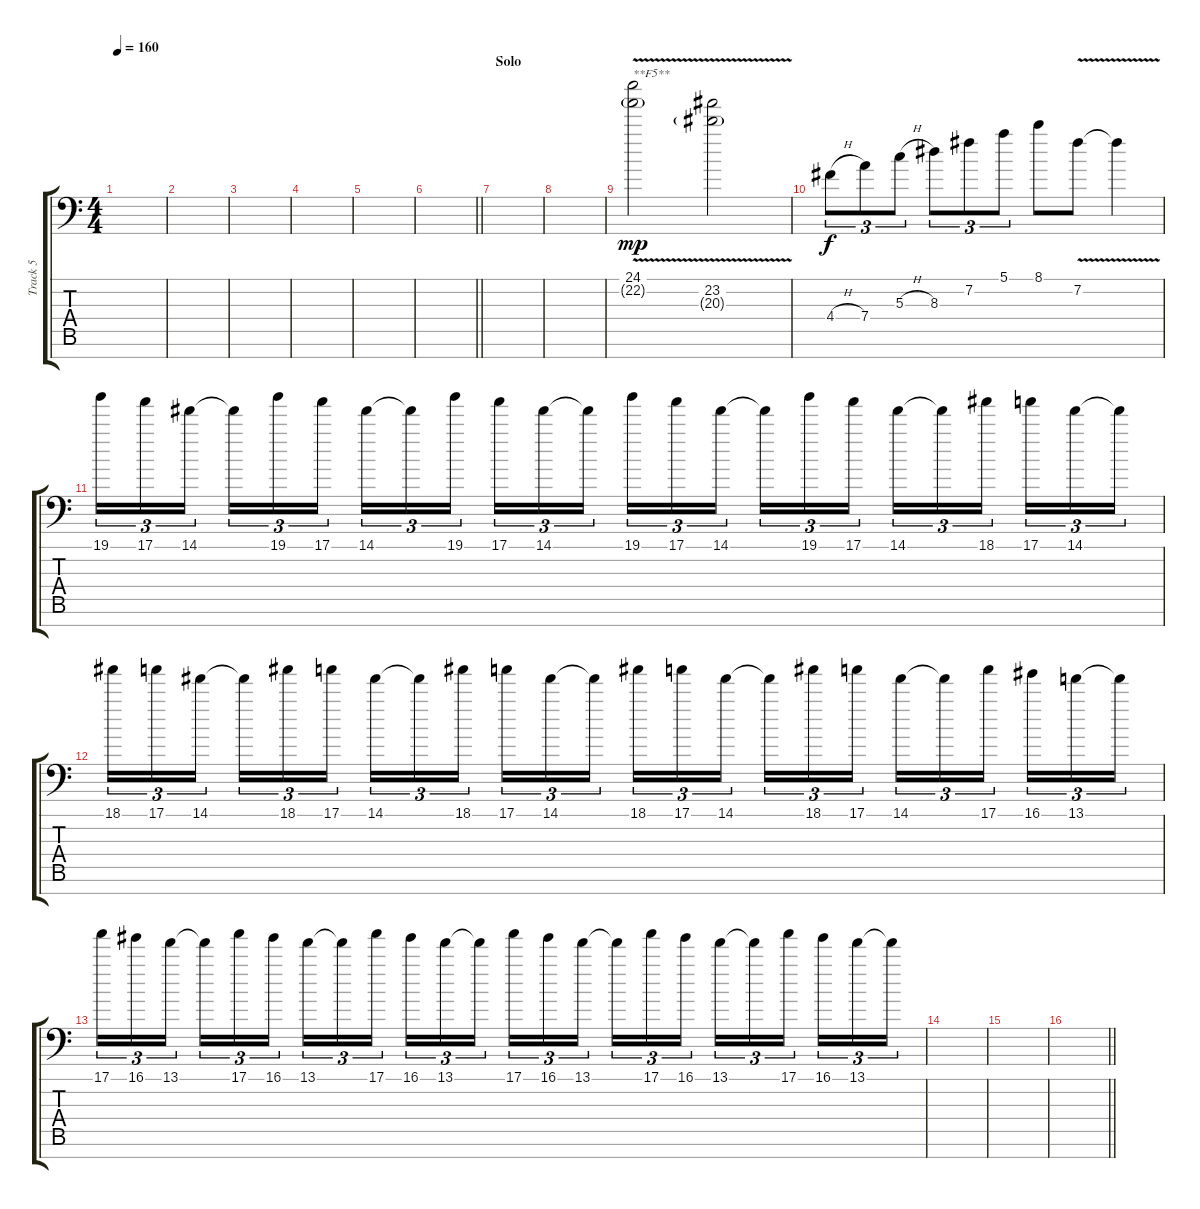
\track ("Track 5" "Track 5") {instrument distortionguitar}
\staff {score tabs}
\tuning (E4 B3 G3 D3 A2 E2 C-1) {hide}
\ts (4 4)
\tempo 160
\clef f4
\ks c
|
|
|
|
|
\barLineRight lightlight
|
\section ("" "Solo")
|
|
(24.1{v} 22.2{v g}).2{txt "**F5**" dy mp} (23.2{v} 20.3{v g}).2 |
4.4{h}.8{tu (3 2) dy f} 7.4.8{tu (3 2)} 5.3{h}.8{tu (3 2)} 8.3.8{tu (3 2)} 7.2.8{tu (3 2)} 5.1.8{tu (3 2)} 8.1.8 7.2{v}.8 7.2{t}.4 |
19.1.16{tu (3 2)} 17.1.16{tu (3 2)} 14.1.16{tu (3 2) beam splitsecondary} 14.1{t}.16{tu (3 2)} 19.1.16{tu (3 2)} 17.1.16{tu (3 2)} 14.1.16{tu (3 2)} 14.1{t}.16{tu (3 2)} 19.1.16{tu (3 2) beam splitsecondary} 17.1.16{tu (3 2)} 14.1.16{tu (3 2)} 14.1{t}.16{tu (3 2)} 19.1.16{tu (3 2)} 17.1.16{tu (3 2)} 14.1.16{tu (3 2) beam splitsecondary} 14.1{t}.16{tu (3 2)} 19.1.16{tu (3 2)} 17.1.16{tu (3 2)} 14.1.16{tu (3 2)} 14.1{t}.16{tu (3 2)} 18.1.16{tu (3 2) beam splitsecondary} 17.1.16{tu (3 2)} 14.1.16{tu (3 2)} 14.1{t}.16{tu (3 2)} |
18.1.16{tu (3 2)} 17.1.16{tu (3 2)} 14.1.16{tu (3 2) beam splitsecondary} 14.1{t}.16{tu (3 2)} 18.1.16{tu (3 2)} 17.1.16{tu (3 2)} 14.1.16{tu (3 2)} 14.1{t}.16{tu (3 2)} 18.1.16{tu (3 2) beam splitsecondary} 17.1.16{tu (3 2)} 14.1.16{tu (3 2)} 14.1{t}.16{tu (3 2)} 18.1.16{tu (3 2)} 17.1.16{tu (3 2)} 14.1.16{tu (3 2) beam splitsecondary} 14.1{t}.16{tu (3 2)} 18.1.16{tu (3 2)} 17.1.16{tu (3 2)} 14.1.16{tu (3 2)} 14.1{t}.16{tu (3 2)} 17.1.16{tu (3 2) beam splitsecondary} 16.1.16{tu (3 2)} 13.1.16{tu (3 2)} 13.1{t}.16{tu (3 2)} |
17.1.16{tu (3 2)} 16.1.16{tu (3 2)} 13.1.16{tu (3 2) beam splitsecondary} 13.1{t}.16{tu (3 2)} 17.1.16{tu (3 2)} 16.1.16{tu (3 2)} 13.1.16{tu (3 2)} 13.1{t}.16{tu (3 2)} 17.1.16{tu (3 2) beam splitsecondary} 16.1.16{tu (3 2)} 13.1.16{tu (3 2)} 13.1{t}.16{tu (3 2)} 17.1.16{tu (3 2)} 16.1.16{tu (3 2)} 13.1.16{tu (3 2) beam splitsecondary} 13.1{t}.16{tu (3 2)} 17.1.16{tu (3 2)} 16.1.16{tu (3 2)} 13.1.16{tu (3 2)} 13.1{t}.16{tu (3 2)} 17.1.16{tu (3 2) beam splitsecondary} 16.1.16{tu (3 2)} 13.1.16{tu (3 2)} 13.1{t}.16{tu (3 2)} |
|
|
\barLineRight lightlight
